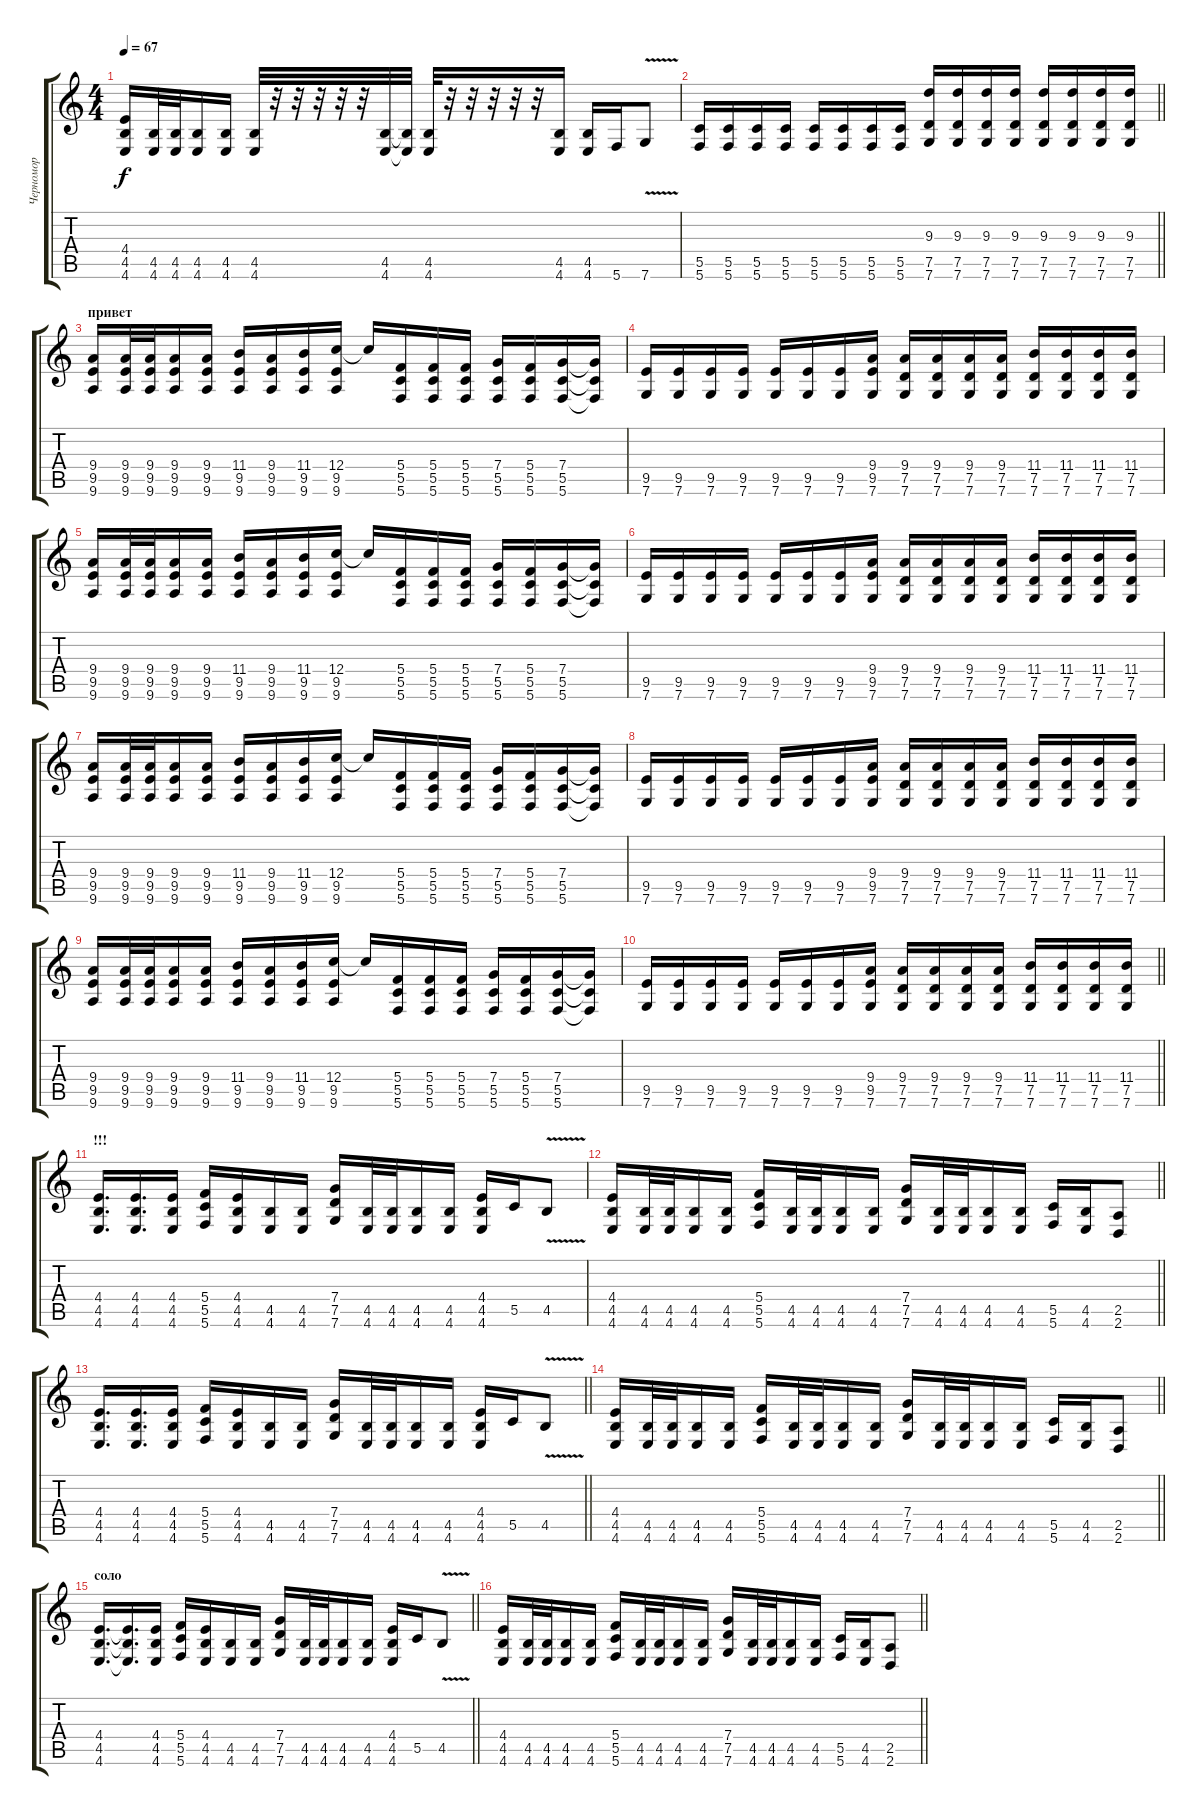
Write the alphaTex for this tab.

\track ("Черномор" "Черномор") {instrument distortionguitar}
\staff {score tabs}
\tuning (D4 A3 F3 C3 G2 C2) {hide}
\ts (4 4)
\tempo 67
\clef g2
\ks c
(4.4 4.5 4.6).16{dy f} (4.5 4.6).32 (4.5 4.6).32 (4.5 4.6).16 (4.5 4.6).16 (4.5 4.6).32 r.32 r.32 r.32 r.32 r.32 (4.5 4.6).32 (4.5{t} 4.6{t}).32 (4.5 4.6).32 r.32 r.32 r.32 r.32 r.32 (4.5 4.6).16 (4.5 4.6).16 5.6.16 7.6{v}.8 |
\barLineRight lightlight
(5.5 5.6).16 (5.5 5.6).16 (5.5 5.6).16 (5.5 5.6).16 (5.5 5.6).16 (5.5 5.6).16 (5.5 5.6).16 (5.5 5.6).16 (9.3 7.5 7.6).16 (9.3 7.5 7.6).16 (9.3 7.5 7.6).16 (9.3 7.5 7.6).16 (9.3 7.5 7.6).16 (9.3 7.5 7.6).16 (9.3 7.5 7.6).16 (9.3 7.5 7.6).16 |
\section ("" "привет")
(9.4 9.5 9.6).16 (9.4 9.5 9.6).32 (9.4 9.5 9.6).32 (9.4 9.5 9.6).16 (9.4 9.5 9.6).16 (11.4 9.5 9.6).16 (9.4 9.5 9.6).16 (11.4 9.5 9.6).16 (12.4 9.5 9.6).16 12.4{t}.16 (5.4 5.5 5.6).16 (5.4 5.5 5.6).16 (5.4 5.5 5.6).16 (7.4 5.5 5.6).16 (5.4 5.5 5.6).16 (7.4 5.5 5.6).16 (7.4{t} 5.5{t} 5.6{t}).16 |
(9.5 7.6).16 (9.5 7.6).16 (9.5 7.6).16 (9.5 7.6).16 (9.5 7.6).16 (9.5 7.6).16 (9.5 7.6).16 (9.4 9.5 7.6).16 (9.4 7.5 7.6).16 (9.4 7.5 7.6).16 (9.4 7.5 7.6).16 (9.4 7.5 7.6).16 (11.4 7.5 7.6).16 (11.4 7.5 7.6).16 (11.4 7.5 7.6).16 (11.4 7.5 7.6).16 |
(9.4 9.5 9.6).16 (9.4 9.5 9.6).32 (9.4 9.5 9.6).32 (9.4 9.5 9.6).16 (9.4 9.5 9.6).16 (11.4 9.5 9.6).16 (9.4 9.5 9.6).16 (11.4 9.5 9.6).16 (12.4 9.5 9.6).16 12.4{t}.16 (5.4 5.5 5.6).16 (5.4 5.5 5.6).16 (5.4 5.5 5.6).16 (7.4 5.5 5.6).16 (5.4 5.5 5.6).16 (7.4 5.5 5.6).16 (7.4{t} 5.5{t} 5.6{t}).16 |
(9.5 7.6).16 (9.5 7.6).16 (9.5 7.6).16 (9.5 7.6).16 (9.5 7.6).16 (9.5 7.6).16 (9.5 7.6).16 (9.4 9.5 7.6).16 (9.4 7.5 7.6).16 (9.4 7.5 7.6).16 (9.4 7.5 7.6).16 (9.4 7.5 7.6).16 (11.4 7.5 7.6).16 (11.4 7.5 7.6).16 (11.4 7.5 7.6).16 (11.4 7.5 7.6).16 |
(9.4 9.5 9.6).16 (9.4 9.5 9.6).32 (9.4 9.5 9.6).32 (9.4 9.5 9.6).16 (9.4 9.5 9.6).16 (11.4 9.5 9.6).16 (9.4 9.5 9.6).16 (11.4 9.5 9.6).16 (12.4 9.5 9.6).16 12.4{t}.16 (5.4 5.5 5.6).16 (5.4 5.5 5.6).16 (5.4 5.5 5.6).16 (7.4 5.5 5.6).16 (5.4 5.5 5.6).16 (7.4 5.5 5.6).16 (7.4{t} 5.5{t} 5.6{t}).16 |
(9.5 7.6).16 (9.5 7.6).16 (9.5 7.6).16 (9.5 7.6).16 (9.5 7.6).16 (9.5 7.6).16 (9.5 7.6).16 (9.4 9.5 7.6).16 (9.4 7.5 7.6).16 (9.4 7.5 7.6).16 (9.4 7.5 7.6).16 (9.4 7.5 7.6).16 (11.4 7.5 7.6).16 (11.4 7.5 7.6).16 (11.4 7.5 7.6).16 (11.4 7.5 7.6).16 |
(9.4 9.5 9.6).16 (9.4 9.5 9.6).32 (9.4 9.5 9.6).32 (9.4 9.5 9.6).16 (9.4 9.5 9.6).16 (11.4 9.5 9.6).16 (9.4 9.5 9.6).16 (11.4 9.5 9.6).16 (12.4 9.5 9.6).16 12.4{t}.16 (5.4 5.5 5.6).16 (5.4 5.5 5.6).16 (5.4 5.5 5.6).16 (7.4 5.5 5.6).16 (5.4 5.5 5.6).16 (7.4 5.5 5.6).16 (7.4{t} 5.5{t} 5.6{t}).16 |
\barLineRight lightlight
(9.5 7.6).16 (9.5 7.6).16 (9.5 7.6).16 (9.5 7.6).16 (9.5 7.6).16 (9.5 7.6).16 (9.5 7.6).16 (9.4 9.5 7.6).16 (9.4 7.5 7.6).16 (9.4 7.5 7.6).16 (9.4 7.5 7.6).16 (9.4 7.5 7.6).16 (11.4 7.5 7.6).16 (11.4 7.5 7.6).16 (11.4 7.5 7.6).16 (11.4 7.5 7.6).16 |
\section ("" "!!!")
(4.4 4.5 4.6).16{d} (4.4 4.5 4.6).16{d} (4.4 4.5 4.6).16 (5.4 5.5 5.6).16 (4.4 4.5 4.6).16 (4.5 4.6).16 (4.5 4.6).16 (7.4 7.5 7.6).16 (4.5 4.6).32 (4.5 4.6).32 (4.5 4.6).16 (4.5 4.6).16 (4.4 4.5 4.6).16 5.5.16 4.5{v}.8 |
\barLineRight lightlight
(4.4 4.5 4.6).16 (4.5 4.6).32 (4.5 4.6).32 (4.5 4.6).16 (4.5 4.6).16 (5.4 5.5 5.6).16 (4.5 4.6).32 (4.5 4.6).32 (4.5 4.6).16 (4.5 4.6).16 (7.4 7.5 7.6).16 (4.5 4.6).32 (4.5 4.6).32 (4.5 4.6).16 (4.5 4.6).16 (5.5 5.6).16 (4.5 4.6).16 (2.5 2.6).8 |
\barLineRight lightlight
(4.4 4.5 4.6).16{d} (4.4 4.5 4.6).16{d} (4.4 4.5 4.6).16 (5.4 5.5 5.6).16 (4.4 4.5 4.6).16 (4.5 4.6).16 (4.5 4.6).16 (7.4 7.5 7.6).16 (4.5 4.6).32 (4.5 4.6).32 (4.5 4.6).16 (4.5 4.6).16 (4.4 4.5 4.6).16 5.5.16 4.5{v}.8 |
\barLineRight lightlight
(4.4 4.5 4.6).16 (4.5 4.6).32 (4.5 4.6).32 (4.5 4.6).16 (4.5 4.6).16 (5.4 5.5 5.6).16 (4.5 4.6).32 (4.5 4.6).32 (4.5 4.6).16 (4.5 4.6).16 (7.4 7.5 7.6).16 (4.5 4.6).32 (4.5 4.6).32 (4.5 4.6).16 (4.5 4.6).16 (5.5 5.6).16 (4.5 4.6).16 (2.5 2.6).8 |
\section ("" "соло")
\barLineRight lightlight
(4.4 4.5 4.6).16{d} (4.4{t} 4.5{t} 4.6{t}).16{d} (4.4 4.5 4.6).16 (5.4 5.5 5.6).16 (4.4 4.5 4.6).16 (4.5 4.6).16 (4.5 4.6).16 (7.4 7.5 7.6).16 (4.5 4.6).32 (4.5 4.6).32 (4.5 4.6).16 (4.5 4.6).16 (4.4 4.5 4.6).16 5.5.16 4.5{v}.8 |
\barLineRight lightlight
(4.4 4.5 4.6).16 (4.5 4.6).32 (4.5 4.6).32 (4.5 4.6).16 (4.5 4.6).16 (5.4 5.5 5.6).16 (4.5 4.6).32 (4.5 4.6).32 (4.5 4.6).16 (4.5 4.6).16 (7.4 7.5 7.6).16 (4.5 4.6).32 (4.5 4.6).32 (4.5 4.6).16 (4.5 4.6).16 (5.5 5.6).16 (4.5 4.6).16 (2.5 2.6).8
